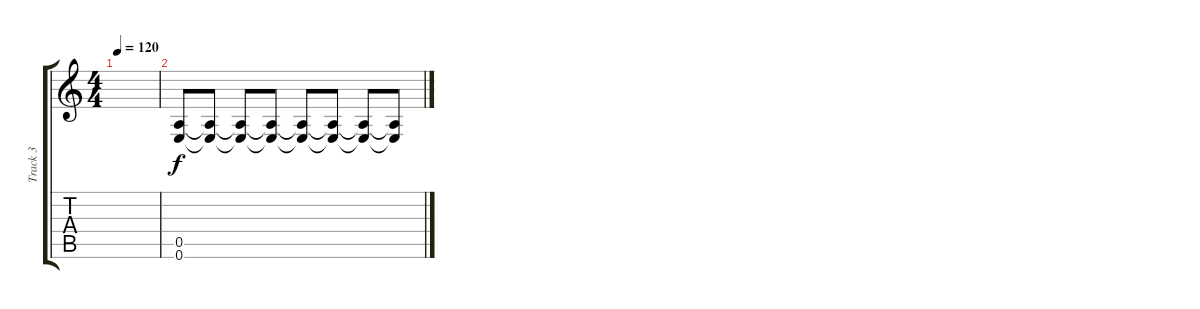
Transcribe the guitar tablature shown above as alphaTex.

\track ("Track 3" "Track 3") {instrument distortionguitar}
\staff {score tabs}
\tuning (E4 B3 G3 D3 A2 E2) {hide}
\ts (4 4)
\tempo 120
\clef g2
\ks c
|
(0.5 0.6).8{dy f volume 0} (0.5{t} 0.6{t}).8 (0.5{t} 0.6{t}).8 (0.5{t} 0.6{t}).8 (0.5{t} 0.6{t}).8 (0.5{t} 0.6{t}).8 (0.5{t} 0.6{t}).8 (0.5{t} 0.6{t}).8
